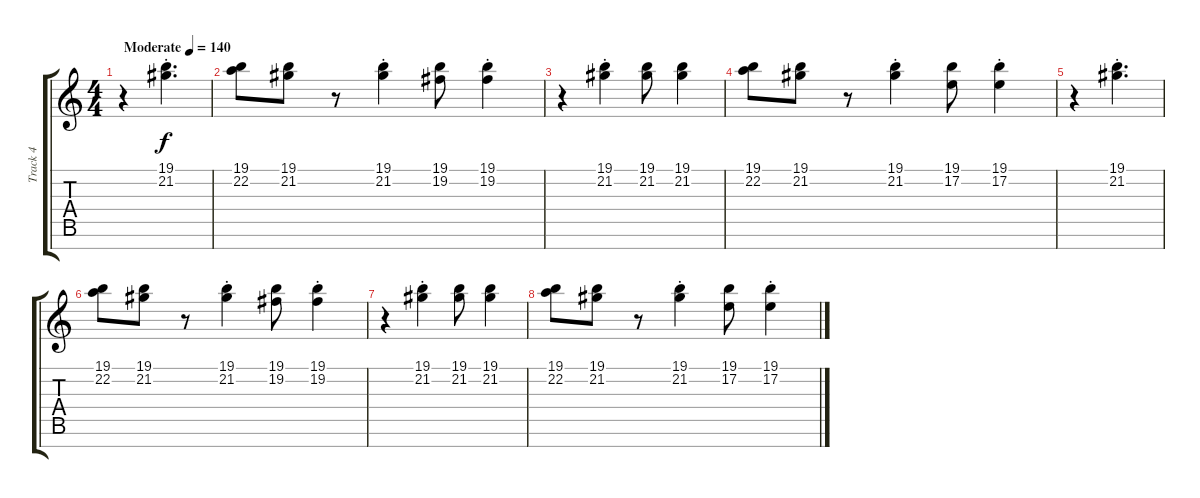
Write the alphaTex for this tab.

\track ("Track 4" "Track 4") {instrument lead1square}
\staff {score tabs}
\tuning (E4 B3 G3 D3 A2 E2 B1) {hide}
\ts (4 4)
\tempo (140 "Moderate")
\clef g2
\ks c
r.4{dy f instrument lead1square} (19.1{st} 21.2{st}).4{d} |
(19.1 22.2).8 (19.1 21.2).8 r.8 (19.1{st} 21.2{st}).4 (19.1 19.2).8 (19.1{st} 19.2{st}).4 |
r.4 (19.1{st} 21.2{st}).4 (19.1 21.2).8 (19.1 21.2).4 |
(19.1 22.2).8 (19.1 21.2).8 r.8 (19.1{st} 21.2{st}).4 (19.1 17.2).8 (19.1{st} 17.2{st}).4 |
r.4 (19.1{st} 21.2{st}).4{d} |
(19.1 22.2).8 (19.1 21.2).8 r.8 (19.1{st} 21.2{st}).4 (19.1 19.2).8 (19.1{st} 19.2{st}).4 |
r.4 (19.1{st} 21.2{st}).4 (19.1 21.2).8 (19.1 21.2).4 |
(19.1 22.2).8 (19.1 21.2).8 r.8 (19.1{st} 21.2{st}).4 (19.1 17.2).8 (19.1{st} 17.2{st}).4
